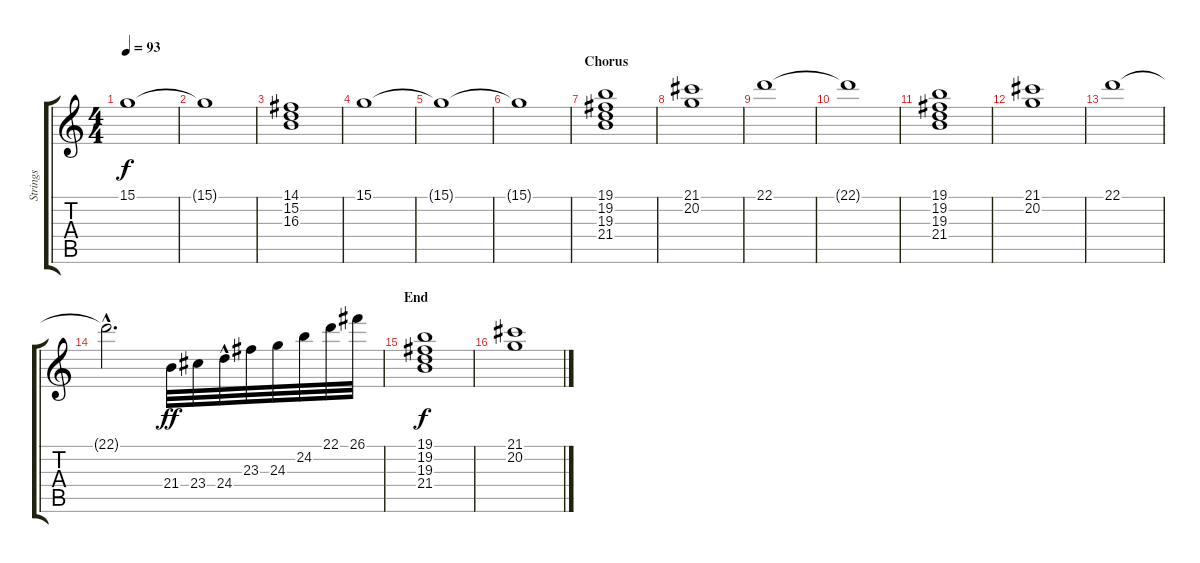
\track ("Strings" "Strings") {instrument stringensemble1}
\staff {score tabs}
\tuning (E4 B3 G3 D3 A2 E2) {hide}
\ts (4 4)
\tempo 93
\clef g2
\ks c
15.1{t}.1{dy f} |
15.1{t}.1 |
(14.1 15.2 16.3).1 |
15.1.1 |
15.1{t}.1 |
15.1{t}.1 |
\section ("" "Chorus")
(19.1 19.2 19.3 21.4).1 |
(21.1 20.2).1 |
22.1.1 |
22.1{t}.1 |
(19.1 19.2 19.3 21.4).1 |
(21.1 20.2).1 |
22.1.1 |
22.1{hac t}.2{d} 21.4.32{dy ff} 23.4.32 24.4{hac}.32 23.3.32 24.3.32 24.2.32 22.1.32 26.1.32 |
\section ("" "End")
(19.1 19.2 19.3 21.4).1{dy f} |
(21.1 20.2).1
